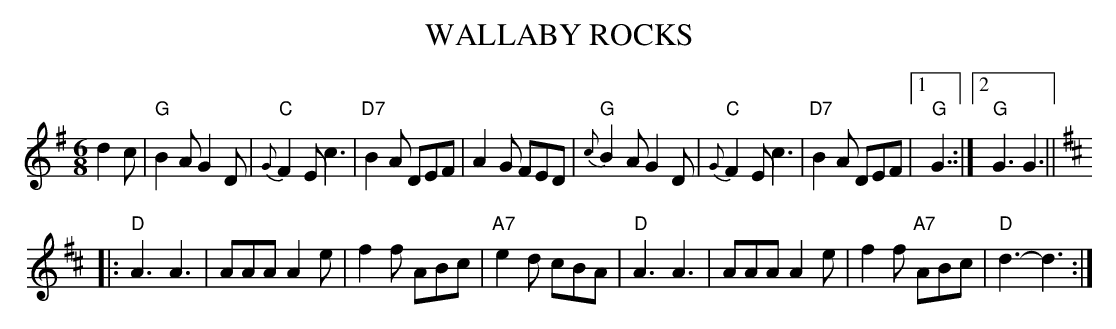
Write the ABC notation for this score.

X:1
T: WALLABY ROCKS
M: 6/8
L: 1/8
K: G
d2c |\
"G"B2A G2D | "C"{G}F2E c3 | "D7"B2A DEF | A2G FED |\
"G"{c}B2A G2D | "C"{G}F2E c3 | "D7"B2A DEF |[1 "G"G3 :|[2 "G"G3 G3 ||[K:D]
|:\
"D"A3 A3 | AAA A2e | f2f ABc | "A7"e2d cBA |\
"D"A3 A3 | AAA A2e | f2f "A7"ABc | "D"d3- d3 :|
